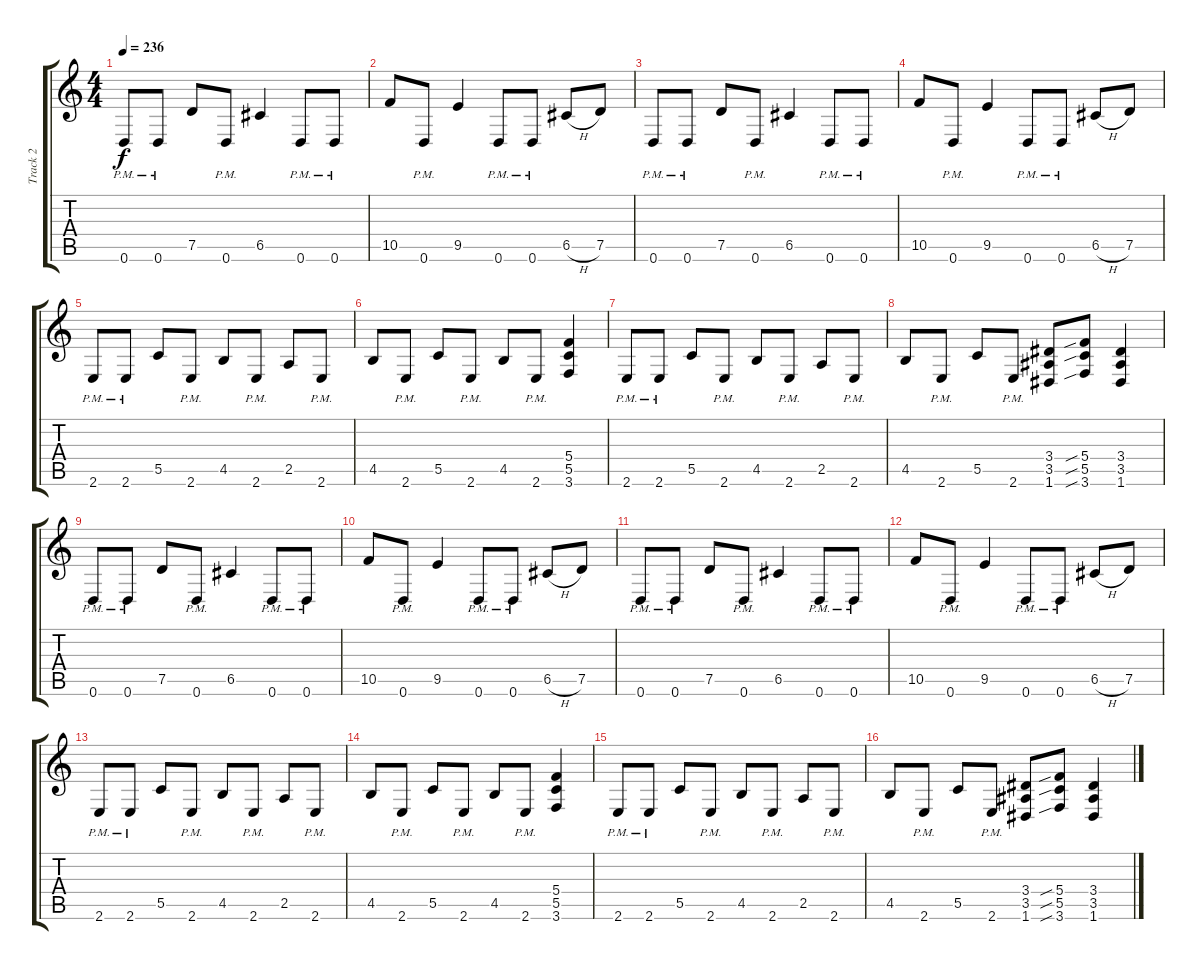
\track ("Track 2" "Track 2") {instrument distortionguitar}
\staff {score tabs}
\tuning (D4 A3 F3 C3 G2 D2) {hide}
\ts (4 4)
\tempo 236
\clef g2
\ks c
0.6{pm}.8{dy f} 0.6{pm}.8 7.5.8 0.6{pm}.8 6.5.4 0.6{pm}.8 0.6{pm}.8 |
10.5.8 0.6{pm}.8 9.5.4 0.6{pm}.8 0.6{pm}.8 6.5{h}.8 7.5.8 |
0.6{pm}.8 0.6{pm}.8 7.5.8 0.6{pm}.8 6.5.4 0.6{pm}.8 0.6{pm}.8 |
10.5.8 0.6{pm}.8 9.5.4 0.6{pm}.8 0.6{pm}.8 6.5{h}.8 7.5.8 |
2.6{pm}.8 2.6{pm}.8 5.5.8 2.6{pm}.8 4.5.8 2.6{pm}.8 2.5.8 2.6{pm}.8 |
4.5.8 2.6{pm}.8 5.5.8 2.6{pm}.8 4.5.8 2.6{pm}.8 (5.4 5.5 3.6).4 |
2.6{pm}.8 2.6{pm}.8 5.5.8 2.6{pm}.8 4.5.8 2.6{pm}.8 2.5.8 2.6{pm}.8 |
4.5.8 2.6{pm}.8 5.5.8 2.6{pm}.8 (3.4 3.5 1.6).8 (5.4{sib} 5.5{sib} 3.6{sib}).8 (3.4 3.5 1.6).4 |
0.6{pm}.8 0.6{pm}.8 7.5.8 0.6{pm}.8 6.5.4 0.6{pm}.8 0.6{pm}.8 |
10.5.8 0.6{pm}.8 9.5.4 0.6{pm}.8 0.6{pm}.8 6.5{h}.8 7.5.8 |
0.6{pm}.8 0.6{pm}.8 7.5.8 0.6{pm}.8 6.5.4 0.6{pm}.8 0.6{pm}.8 |
10.5.8 0.6{pm}.8 9.5.4 0.6{pm}.8 0.6{pm}.8 6.5{h}.8 7.5.8 |
2.6{pm}.8 2.6{pm}.8 5.5.8 2.6{pm}.8 4.5.8 2.6{pm}.8 2.5.8 2.6{pm}.8 |
4.5.8 2.6{pm}.8 5.5.8 2.6{pm}.8 4.5.8 2.6{pm}.8 (5.4 5.5 3.6).4 |
2.6{pm}.8 2.6{pm}.8 5.5.8 2.6{pm}.8 4.5.8 2.6{pm}.8 2.5.8 2.6{pm}.8 |
4.5.8 2.6{pm}.8 5.5.8 2.6{pm}.8 (3.4 3.5 1.6).8 (5.4{sib} 5.5{sib} 3.6{sib}).8 (3.4 3.5 1.6).4
